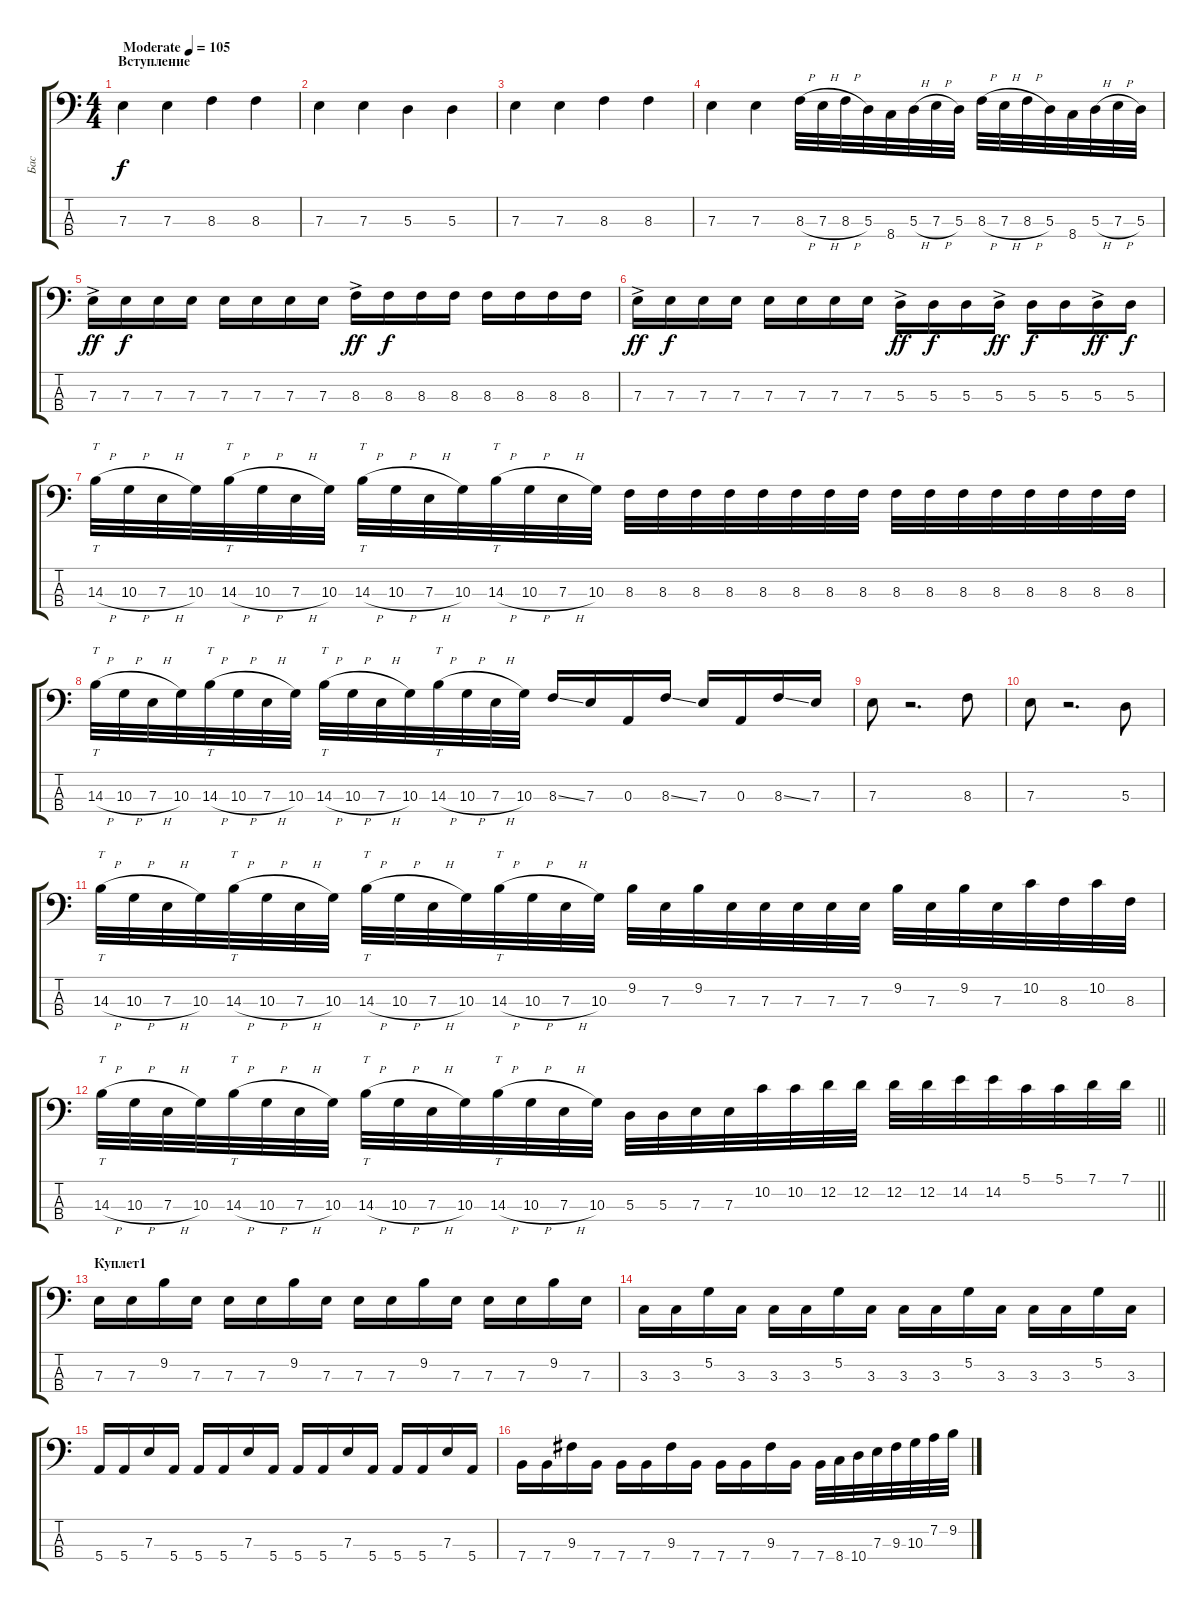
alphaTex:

\track ("Бас" "Бас") {instrument electricbassfinger}
\staff {score tabs}
\tuning (G2 D2 A1 E1) {hide}
\ts (4 4)
\section ("" "Вступление")
\tempo (105 "Moderate")
\clef f4
\ks c
7.3.4{dy f instrument electricbassfinger} 7.3.4 8.3.4 8.3.4 |
7.3.4 7.3.4 5.3.4 5.3.4 |
7.3.4 7.3.4 8.3.4 8.3.4 |
7.3.4 7.3.4 8.3{h}.32 7.3{h}.32 8.3{h}.32 5.3.32 8.4.32 5.3{h}.32 7.3{h}.32 5.3.32 8.3{h}.32 7.3{h}.32 8.3{h}.32 5.3.32 8.4.32 5.3{h}.32 7.3{h}.32 5.3.32 |
7.3{ac}.16{dy ff} 7.3.16{dy f} 7.3.16 7.3.16 7.3.16 7.3.16 7.3.16 7.3.16 8.3{ac}.16{dy ff} 8.3.16{dy f} 8.3.16 8.3.16 8.3.16 8.3.16 8.3.16 8.3.16 |
7.3{ac}.16{dy ff} 7.3.16{dy f} 7.3.16 7.3.16 7.3.16 7.3.16 7.3.16 7.3.16 5.3{ac}.16{dy ff} 5.3.16{dy f} 5.3.16 5.3{ac}.16{dy ff} 5.3.16{dy f} 5.3.16 5.3{ac}.16{dy ff} 5.3.16{dy f} |
14.3{h}.32{tt} 10.3{h}.32 7.3{h}.32 10.3.32 14.3{h}.32{tt} 10.3{h}.32 7.3{h}.32 10.3.32 14.3{h}.32{tt} 10.3{h}.32 7.3{h}.32 10.3.32 14.3{h}.32{tt} 10.3{h}.32 7.3{h}.32 10.3.32 8.3.32 8.3.32 8.3.32 8.3.32 8.3.32 8.3.32 8.3.32 8.3.32 8.3.32 8.3.32 8.3.32 8.3.32 8.3.32 8.3.32 8.3.32 8.3.32 |
14.3{h}.32{tt} 10.3{h}.32 7.3{h}.32 10.3.32 14.3{h}.32{tt} 10.3{h}.32 7.3{h}.32 10.3.32 14.3{h}.32{tt} 10.3{h}.32 7.3{h}.32 10.3.32 14.3{h}.32{tt} 10.3{h}.32 7.3{h}.32 10.3.32 8.3{ss}.16 7.3.16 0.3.16 8.3{ss}.16 7.3.16 0.3.16 8.3{ss}.16 7.3.16 |
7.3.8 r.2{d} 8.3.8 |
7.3.8 r.2{d} 5.3.8 |
14.3{h}.32{tt} 10.3{h}.32 7.3{h}.32 10.3.32 14.3{h}.32{tt} 10.3{h}.32 7.3{h}.32 10.3.32 14.3{h}.32{tt} 10.3{h}.32 7.3{h}.32 10.3.32 14.3{h}.32{tt} 10.3{h}.32 7.3{h}.32 10.3.32 9.2.32 7.3.32 9.2.32 7.3.32 7.3.32 7.3.32 7.3.32 7.3.32 9.2.32 7.3.32 9.2.32 7.3.32 10.2.32 8.3.32 10.2.32 8.3.32 |
\barLineRight lightlight
14.3{h}.32{tt} 10.3{h}.32 7.3{h}.32 10.3.32 14.3{h}.32{tt} 10.3{h}.32 7.3{h}.32 10.3.32 14.3{h}.32{tt} 10.3{h}.32 7.3{h}.32 10.3.32 14.3{h}.32{tt} 10.3{h}.32 7.3{h}.32 10.3.32 5.3.32 5.3.32 7.3.32 7.3.32 10.2.32 10.2.32 12.2.32 12.2.32 12.2.32 12.2.32 14.2.32 14.2.32 5.1.32 5.1.32 7.1.32 7.1.32 |
\section ("" "Куплет1")
7.3.16 7.3.16 9.2.16 7.3.16 7.3.16 7.3.16 9.2.16 7.3.16 7.3.16 7.3.16 9.2.16 7.3.16 7.3.16 7.3.16 9.2.16 7.3.16 |
3.3.16 3.3.16 5.2.16 3.3.16 3.3.16 3.3.16 5.2.16 3.3.16 3.3.16 3.3.16 5.2.16 3.3.16 3.3.16 3.3.16 5.2.16 3.3.16 |
5.4.16 5.4.16 7.3.16 5.4.16 5.4.16 5.4.16 7.3.16 5.4.16 5.4.16 5.4.16 7.3.16 5.4.16 5.4.16 5.4.16 7.3.16 5.4.16 |
7.4.16 7.4.16 9.3.16 7.4.16 7.4.16 7.4.16 9.3.16 7.4.16 7.4.16 7.4.16 9.3.16 7.4.16 7.4.32 8.4.32 10.4.32 7.3.32 9.3.32 10.3.32 7.2.32 9.2.32
